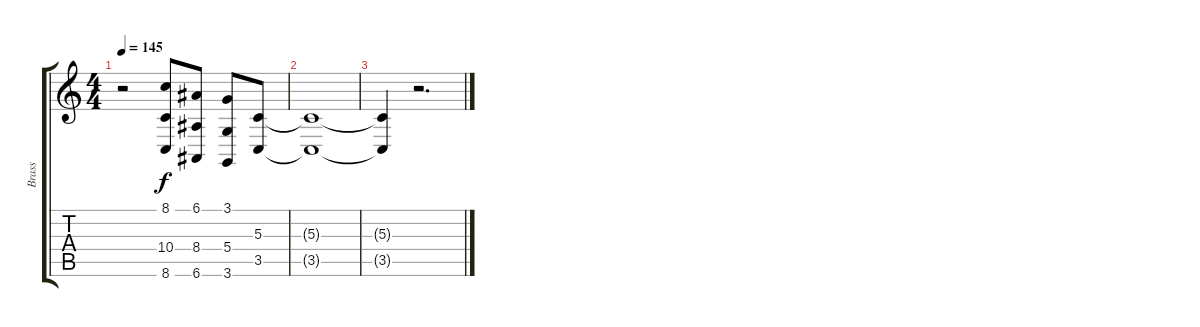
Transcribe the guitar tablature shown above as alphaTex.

\track ("Brass" "Brass") {instrument brasssection}
\staff {score tabs}
\tuning (E4 B3 G3 D3 A2 E2) {hide}
\ts (4 4)
\tempo 145
\clef g2
\ks c
r.2{dy f} (8.1 10.4 8.6).8 (6.1 8.4 6.6).8 (3.1 5.4 3.6).8 (5.3 3.5).8 |
(5.3{t} 3.5{t}).1 |
(5.3{t} 3.5{t}).4 r.2{d}
